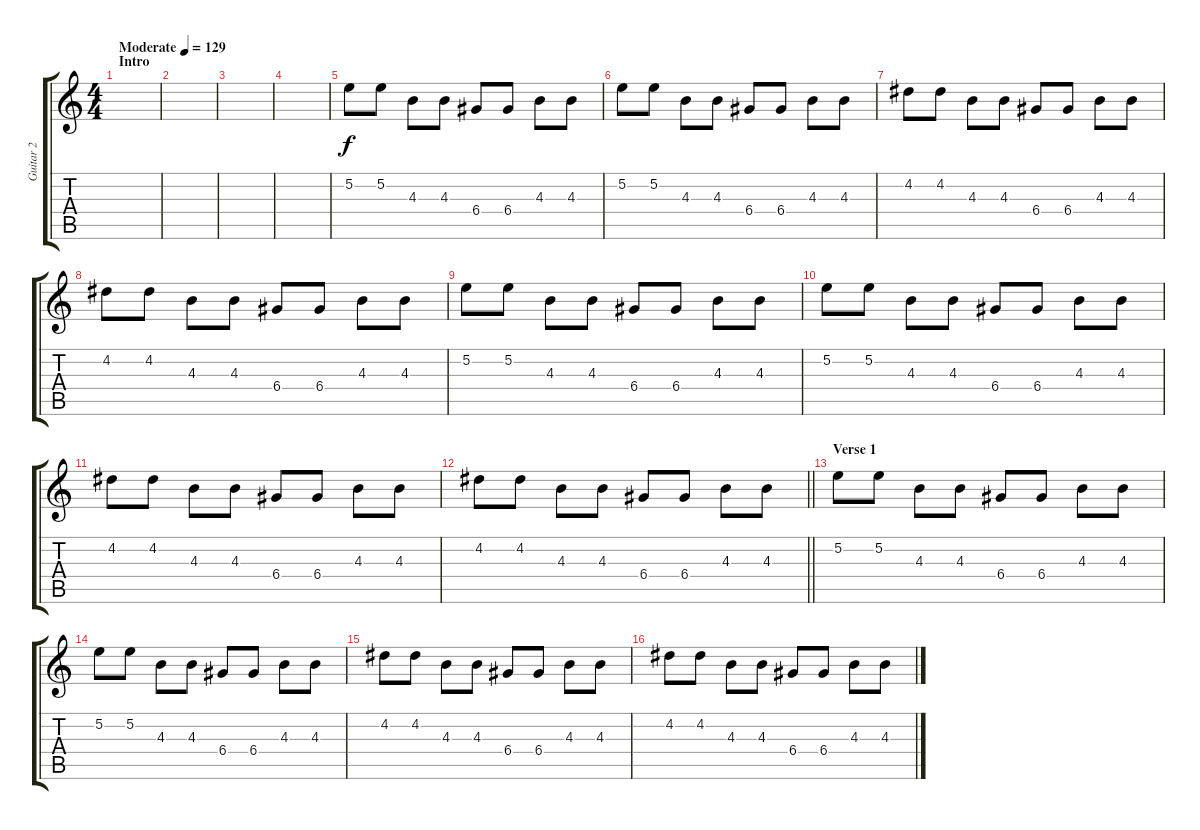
\track ("Guitar 2" "Guitar 2") {instrument distortionguitar}
\staff {score tabs}
\tuning (E4 B3 G3 D3 A2 E2) {hide}
\ts (4 4)
\section ("" "Intro")
\tempo (129 "Moderate")
\clef g2
\ks c
|
|
|
|
5.2.8 5.2.8 4.3.8 4.3.8 6.4.8 6.4.8 4.3.8 4.3.8 |
5.2.8 5.2.8 4.3.8 4.3.8 6.4.8 6.4.8 4.3.8 4.3.8 |
4.2.8 4.2.8 4.3.8 4.3.8 6.4.8 6.4.8 4.3.8 4.3.8 |
4.2.8 4.2.8 4.3.8 4.3.8 6.4.8 6.4.8 4.3.8 4.3.8 |
5.2.8 5.2.8 4.3.8 4.3.8 6.4.8 6.4.8 4.3.8 4.3.8 |
5.2.8 5.2.8 4.3.8 4.3.8 6.4.8 6.4.8 4.3.8 4.3.8 |
4.2.8 4.2.8 4.3.8 4.3.8 6.4.8 6.4.8 4.3.8 4.3.8 |
\barLineRight lightlight
4.2.8 4.2.8 4.3.8 4.3.8 6.4.8 6.4.8 4.3.8 4.3.8 |
\section ("" "Verse 1")
5.2.8 5.2.8 4.3.8 4.3.8 6.4.8 6.4.8 4.3.8 4.3.8 |
5.2.8 5.2.8 4.3.8 4.3.8 6.4.8 6.4.8 4.3.8 4.3.8 |
4.2.8 4.2.8 4.3.8 4.3.8 6.4.8 6.4.8 4.3.8 4.3.8 |
4.2.8 4.2.8 4.3.8 4.3.8 6.4.8 6.4.8 4.3.8 4.3.8
